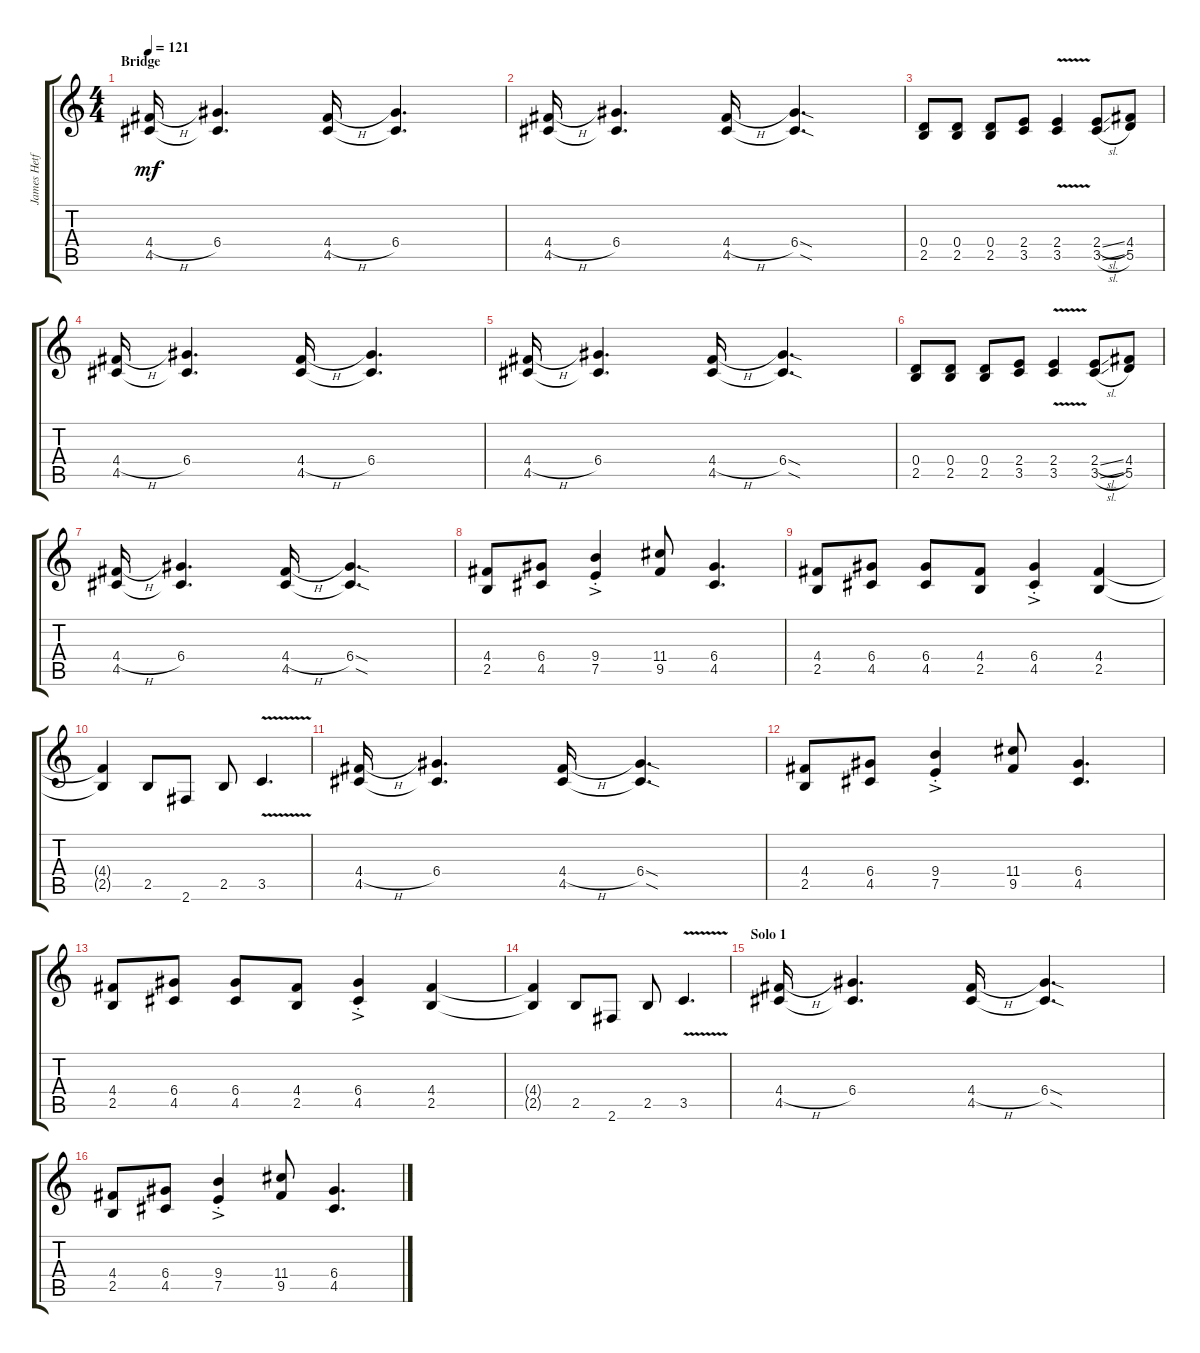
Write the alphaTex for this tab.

\track ("James Hetfield" "James Hetf") {instrument distortionguitar}
\staff {score tabs}
\tuning (E4 B3 G3 D3 A2 E2) {hide}
\ts (4 4)
\section ("" "Bridge")
\tempo 121
\clef g2
\ks c
(4.4{h} 4.5).16{dy mf} (6.4 4.5{t}).4{d} (4.4{h} 4.5).16 (6.4 4.5{t}).4{d} |
(4.4{h} 4.5).16 (6.4 4.5{t}).4{d} (4.4{h} 4.5).16 (6.4{sod} 4.5{sod t}).4{d} |
(0.4 2.5).8 (0.4 2.5).8 (0.4 2.5).8 (2.4 3.5).8 (2.4 3.5{v}).4 (2.4{sl} 3.5{sl}).8 (4.4 5.5).8 |
(4.4{h} 4.5).16 (6.4 4.5{t}).4{d} (4.4{h} 4.5).16 (6.4 4.5{t}).4{d} |
(4.4{h} 4.5).16 (6.4 4.5{t}).4{d} (4.4{h} 4.5).16 (6.4{sod} 4.5{sod t}).4{d} |
(0.4 2.5).8 (0.4 2.5).8 (0.4 2.5).8 (2.4 3.5).8 (2.4 3.5{v}).4 (2.4{sl} 3.5{sl}).8 (4.4 5.5).8 |
(4.4{h} 4.5).16 (6.4 4.5{t}).4{d} (4.4{h} 4.5).16 (6.4{sod} 4.5{sod t}).4{d} |
(4.4 2.5).8 (6.4 4.5).8 (9.4{ac st} 7.5{ac st}).4 (11.4 9.5).8 (6.4 4.5).4{d} |
(4.4 2.5).8 (6.4 4.5).8 (6.4 4.5).8 (4.4 2.5).8 (6.4{ac st} 4.5{ac st}).4 (4.4 2.5).4 |
(4.4{t} 2.5{t}).4 2.5.8 2.6.8 2.5.8 3.5{v}.4{d} |
(4.4{h} 4.5).16 (6.4 4.5{t}).4{d} (4.4{h} 4.5).16 (6.4{sod} 4.5{sod t}).4{d} |
(4.4 2.5).8 (6.4 4.5).8 (9.4{ac st} 7.5{ac st}).4 (11.4 9.5).8 (6.4 4.5).4{d} |
(4.4 2.5).8 (6.4 4.5).8 (6.4 4.5).8 (4.4 2.5).8 (6.4{ac st} 4.5{ac st}).4 (4.4 2.5).4 |
(4.4{t} 2.5{t}).4 2.5.8 2.6.8 2.5.8 3.5{v}.4{d} |
\section ("" "Solo 1")
(4.4{h} 4.5).16 (6.4 4.5{t}).4{d} (4.4{h} 4.5).16 (6.4{sod} 4.5{sod t}).4{d} |
(4.4 2.5).8 (6.4 4.5).8 (9.4{ac st} 7.5{ac st}).4 (11.4 9.5).8 (6.4 4.5).4{d}
